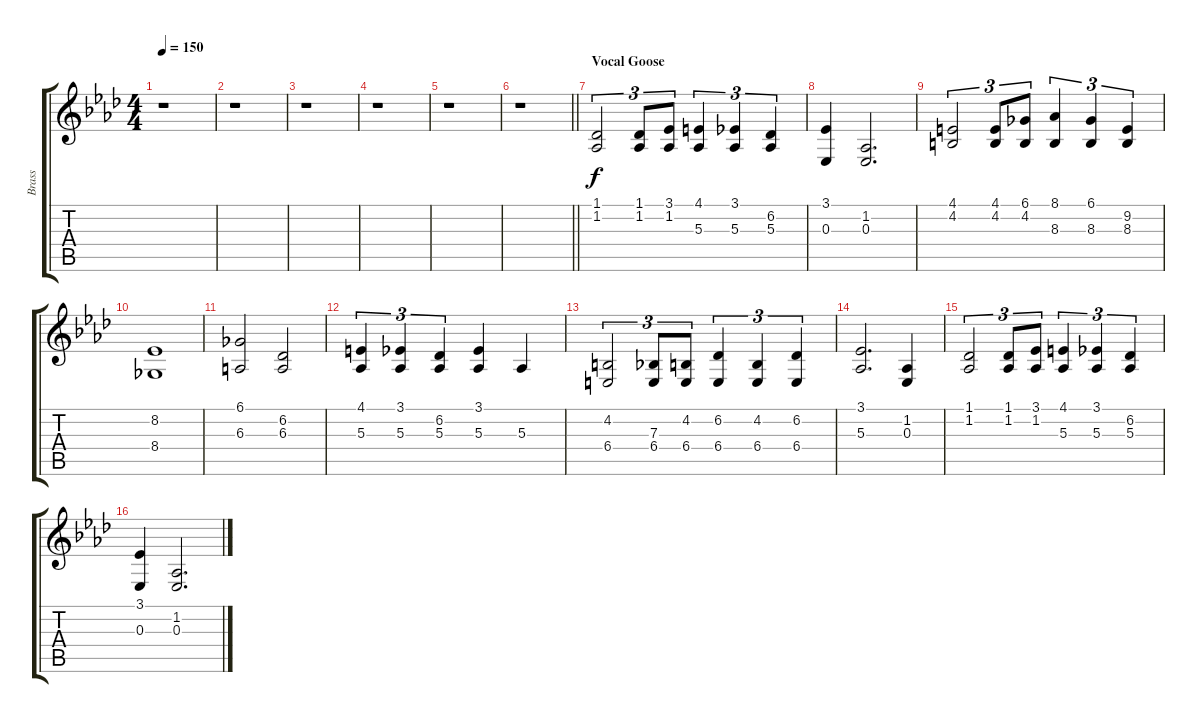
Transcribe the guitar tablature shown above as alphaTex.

\track ("Brass" "Brass") {instrument brasssection}
\staff {score tabs}
\tuning (C4 G3 Eb3 Bb2 F2 C2) {hide}
\ts (4 4)
\tempo 150
\clef g2
\ks fminor
r.1{dy f} |
r.1 |
r.1 |
r.1 |
r.1 |
\barLineRight lightlight
r.1 |
\section ("" "Vocal Goose")
(1.1 1.2).2{tu (3 2)} (1.1 1.2).8{tu (3 2)} (3.1 1.2).8{tu (3 2)} (4.1 5.3).4{tu (3 2)} (3.1 5.3).4{tu (3 2)} (6.2 5.3).4{tu (3 2)} |
(3.1 0.3).4 (1.2 0.3).2{d} |
(4.1 4.2).2{tu (3 2)} (4.1 4.2).8{tu (3 2)} (6.1 4.2).8{tu (3 2)} (8.1 8.3).4{tu (3 2)} (6.1 8.3).4{tu (3 2)} (9.2 8.3).4{tu (3 2)} |
(8.2 8.4).1 |
(6.1 6.3).2 (6.2 6.3).2 |
(4.1 5.3).4{tu (3 2)} (3.1 5.3).4{tu (3 2)} (6.2 5.3).4{tu (3 2)} (3.1 5.3).4 5.3.4 |
(4.2 6.4).2{tu (3 2)} (7.3 6.4).8{tu (3 2)} (4.2 6.4).8{tu (3 2)} (6.2 6.4).4{tu (3 2)} (4.2 6.4).4{tu (3 2)} (6.2 6.4).4{tu (3 2)} |
(3.1 5.3).2{d} (1.2 0.3).4 |
(1.1 1.2).2{tu (3 2)} (1.1 1.2).8{tu (3 2)} (3.1 1.2).8{tu (3 2)} (4.1 5.3).4{tu (3 2)} (3.1 5.3).4{tu (3 2)} (6.2 5.3).4{tu (3 2)} |
(3.1 0.3).4 (1.2 0.3).2{d}
